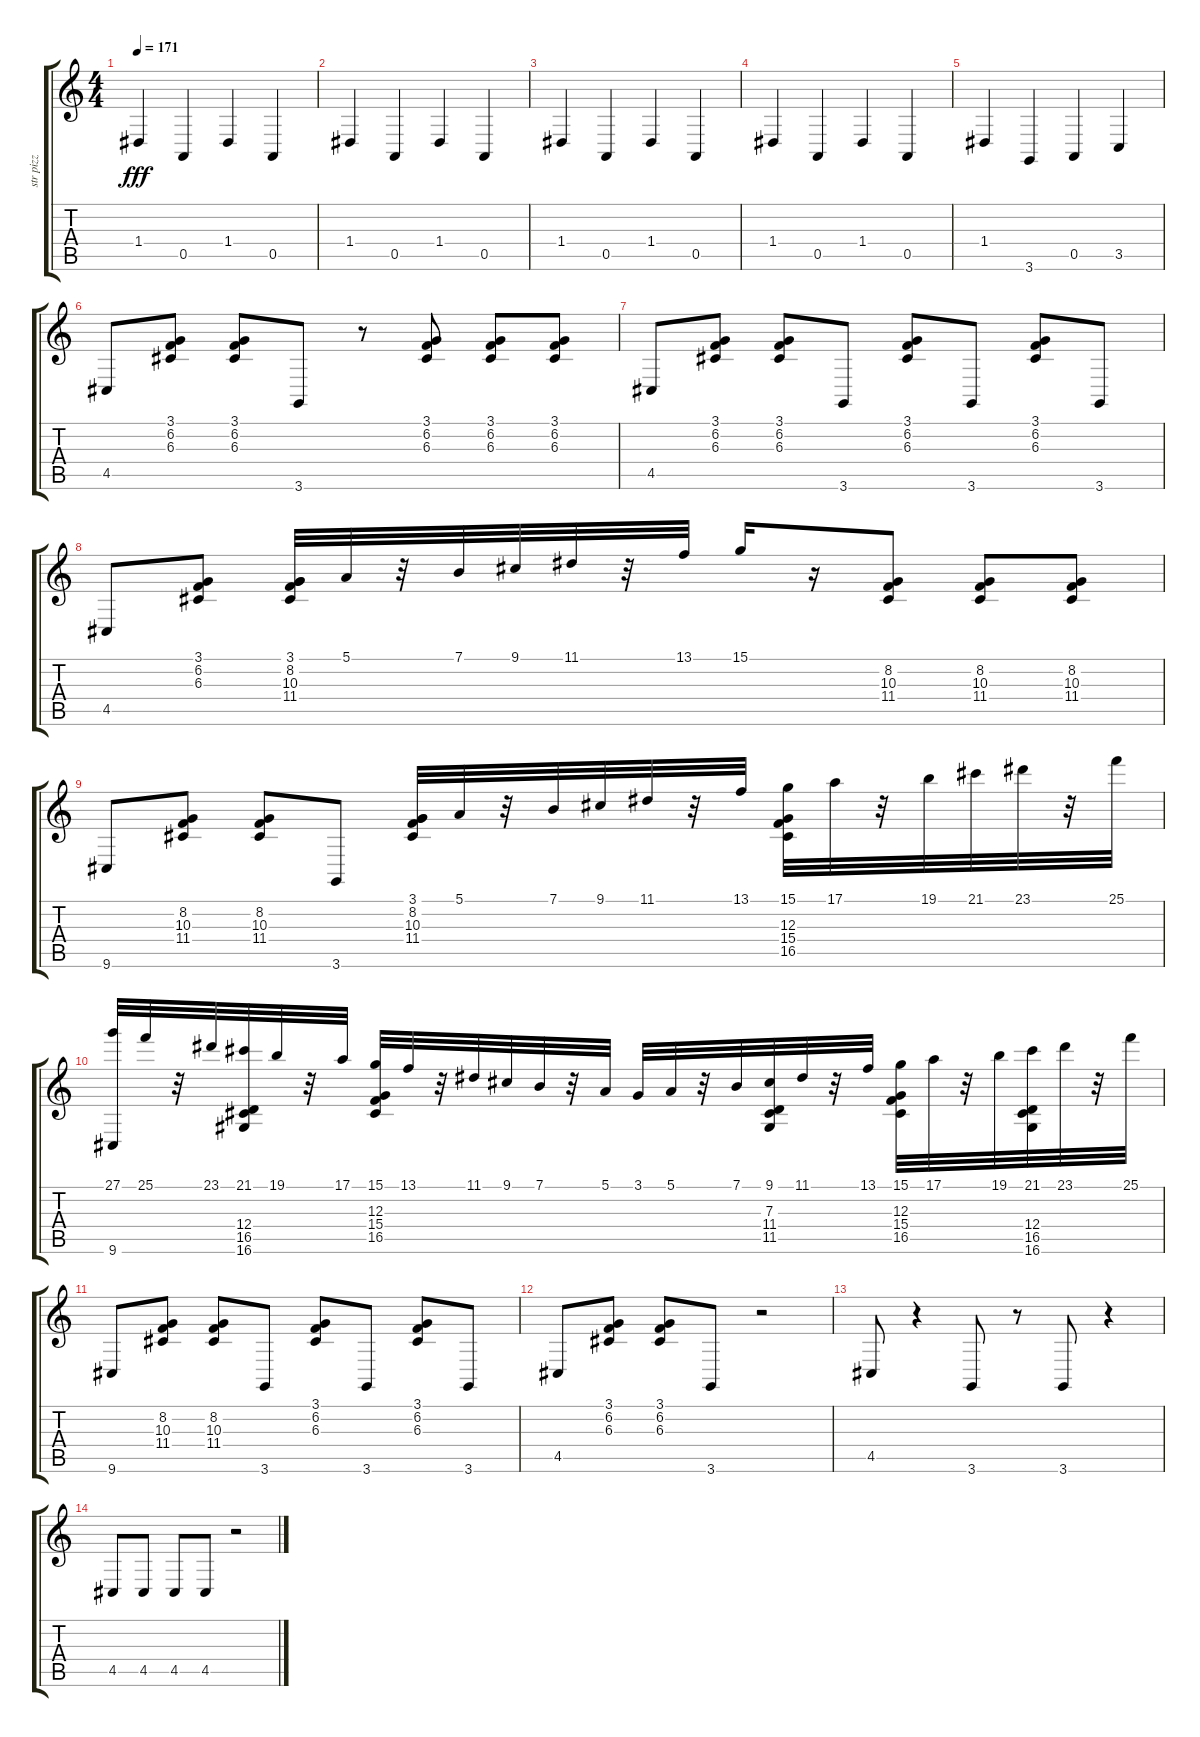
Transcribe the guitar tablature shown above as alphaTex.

\track ("str pizz" "str pizz") {instrument orchestralharp}
\staff {score tabs}
\tuning (E4 B3 G3 D3 A2 E2) {hide}
\ts (4 4)
\tempo 171
\clef g2
\ks c
1.4.4{dy fff} 0.5.4 1.4.4 0.5.4 |
1.4.4 0.5.4 1.4.4 0.5.4 |
1.4.4 0.5.4 1.4.4 0.5.4 |
1.4.4 0.5.4 1.4.4 0.5.4 |
1.4.4 3.6.4 0.5.4 3.5.4 |
4.5.8 (3.1 6.2 6.3).8 (3.1 6.2 6.3).8 3.6.8 r.8 (3.1 6.2 6.3).8 (3.1 6.2 6.3).8 (3.1 6.2 6.3).8 |
4.5.8 (3.1 6.2 6.3).8 (3.1 6.2 6.3).8 3.6.8 (3.1 6.2 6.3).8 3.6.8 (3.1 6.2 6.3).8 3.6.8 |
4.5.8 (3.1 6.2 6.3).8 (3.1 8.2 10.3 11.4).32 5.1.32 r.32 7.1.32 9.1.32 11.1.32 r.32 13.1.32 15.1.16 r.16 (8.2 10.3 11.4).8 (8.2 10.3 11.4).8 (8.2 10.3 11.4).8 |
9.6.8 (8.2 10.3 11.4).8 (8.2 10.3 11.4).8 3.6.8 (3.1 8.2 10.3 11.4).32 5.1.32 r.32 7.1.32 9.1.32 11.1.32 r.32 13.1.32 (15.1 12.3 15.4 16.5).32 17.1.32 r.32 19.1.32 21.1.32 23.1.32 r.32 25.1.32 |
(27.1 9.6).32 25.1.32 r.32 23.1.32 (21.1 12.4 16.5 16.6).32 19.1.32 r.32 17.1.32 (15.1 12.3 15.4 16.5).32 13.1.32 r.32 11.1.32 9.1.32 7.1.32 r.32 5.1.32 3.1.32 5.1.32 r.32 7.1.32 (9.1 7.3 11.4 11.5).32 11.1.32 r.32 13.1.32 (15.1 12.3 15.4 16.5).32 17.1.32 r.32 19.1.32 (21.1 12.4 16.5 16.6).32 23.1.32 r.32 25.1.32 |
9.6.8 (8.2 10.3 11.4).8 (8.2 10.3 11.4).8 3.6.8 (3.1 6.2 6.3).8 3.6.8 (3.1 6.2 6.3).8 3.6.8 |
4.5.8 (3.1 6.2 6.3).8 (3.1 6.2 6.3).8 3.6.8 r.2 |
4.5.8 r.4 3.6.8 r.8 3.6.8 r.4 |
4.5.8 4.5.8 4.5.8 4.5.8 r.2
